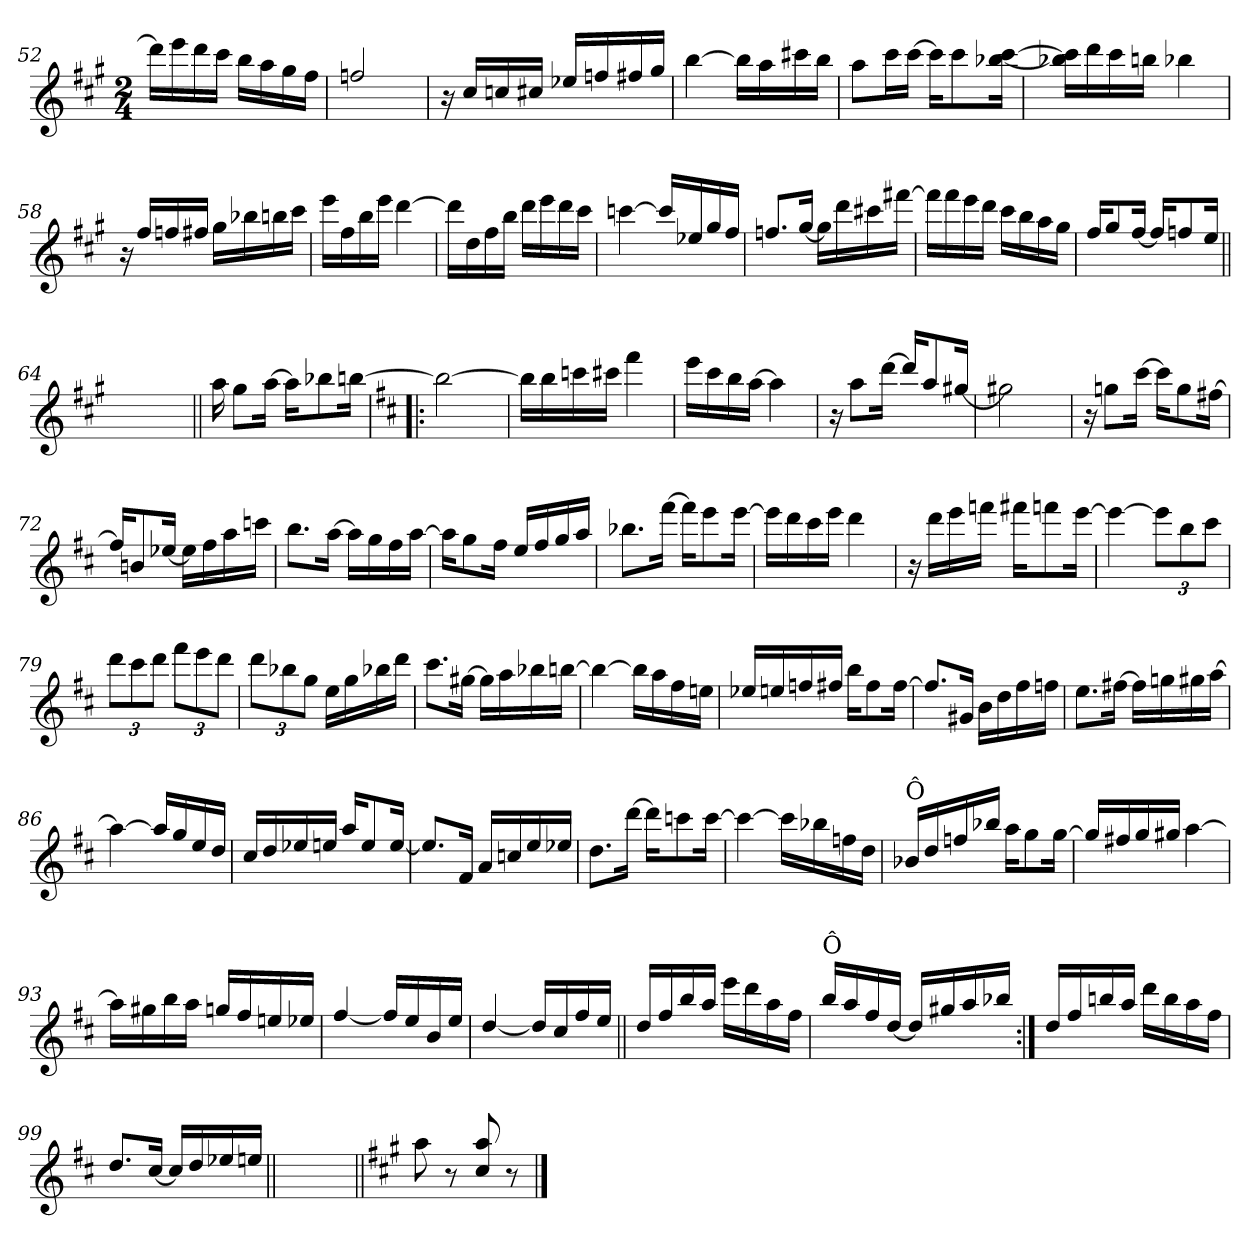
**kern
*part1
*staff1
!!LO:PB:g=z
*clefG2
*k[f#c#g#]
*A:
*M2/4
=52
16ddd\LL]
16eee\
16ddd\
16ccc#\JJ
16bb\LL
16aa\
16gg#\
16ff#\JJ
=53
2ffn/
=54
16r
16cc#/LL
16ccn/
16cc#X/JJ
16ee-X/LL
16ffn/
16ff#X/
16gg#/JJ
=55
[4bb\
16bb\LL]
16aa\
16ccc#X\
16bb\JJ
=56
8aa\L
16ccc#\L
[16ccc#\JJ
16ccc#\KL]
8ccc#\
[16bb-X\ [16ccc#\Jk
!!LO:LB:g=z
=57
16bb-X\] 16ccc#\]LL
16ddd\
16ccc#\
16bbn\JJ
4bb-X\
=58
16r
16ff#/LL
16ffn/
16ff#X/JJ
16gg#\LL
16bb-X\
16bbn\
16ccc#\JJ
=59
16eee\LL
16ff#\
16bb\
16eee\JJ
[4ddd\
=60
16ddd\LL]
16dd\
16ff#\
16bb\JJ
16ddd\LL
16eee\
16ddd\
16ccc#\JJ
=61
[4cccn\
16ccc/LL]
16ee-X/
16gg#/
16ff#/JJ
!!LO:LB:g=z
=62
8.ffn/L
[16gg#/Jk
16gg#\LL]
16ddd\
16ccc#X\
[16fff#X\JJ
=63
16fff#\LL]
16fff#\
16eee\
16ddd\JJ
16ccc#\LL
16bb\
16aa\
16gg#\JJ
=64
16ff#/KL
8gg#/
[16ff#/Jk
16ff#/KL]
8ffn/
16ee/Jk
=64X641||
2ryy
!!LO:LB:g=z
=65||
16aa\
8gg#\L
[16aa\Jk
16aa\KL]
8bb-X\
[16bbn\Jk
=66!|:
*k[f#c#]
*D:
2bb\_
=67
16bb\LL]
16bb\
16cccn\
16ccc#X\JJ
4fff#\
=68
16eee\LL
16ccc#\
16bb\
[16aa\JJ
4aa\]
=69
16r
8aa\L
[16ddd\Jk
16ddd/KL]
8aa/
[16gg#X/Jk
=70
2gg#X\]
!!LO:LB:g=z
=71
16r
8ggn\L
[16ccc#\Jk
16ccc#\KL]
8gg\
[16ff#X\Jk
=72
16ff#/KL]
8bn/
[16ee-X/Jk
16ee-\LL]
16ff#\
16aa\
16cccn\JJ
=73
8.bb\L
[16aa\Jk
16aa\LL]
16gg\
16ff#\
[16aa\JJ
=74
16aa\KL]
8gg\
16ff#\Jk
16ee/LL
16ff#/
16gg/
16aa/JJ
=75
8.bb-X\L
[16fff#\Jk
16fff#\KL]
8eee\
[16eee\Jk
!!LO:LB:g=z
=76
16eee\LL]
16ddd\
16ccc#\
16eee\JJ
4ddd\
=77
16r
16ddd\LL
16eee\
16fffn\JJ
16fff#X\KL
8fffn\
[16eee\Jk
=78
4eee\_
12eee\L]
12bb\
12ccc#\J
=79
12ddd\L
12ccc#\
12ddd\J
12fff#\L
12eee\
12ddd\J
=80
12ddd\L
12bb-X\
12gg\J
16ee\LL
16gg\
16bb-X\
16ddd\JJ
!!LO:LB:g=z
=81
8.ccc#\L
[16gg#X\Jk
16gg#\LL]
16aa\
16bb-X\
[16bbn\JJ
=82
4bb\_
16bb\LL]
16aa\
16ff#\
16een\JJ
=83
16ee-X/LL
16een/
16ffn/
16ff#X/JJ
16bb\KL
8ff#\
[16ff#\Jk
=84
8.ff#/L]
16g#X/Jk
16b\LL
16dd\
16ff#\
16ffn\JJ
=85
8.ee\L
[16ff#X\Jk
16ff#\LL]
16ggn\
16gg#X\
[16aa\JJ
!!LO:LB:g=z
=86
4aa\_
16aa/LL]
16gg/
16ee/
16dd/JJ
=87
16cc#/LL
16dd/
16ee-X/
16een/JJ
16aa/KL
8ee/
[16ee/Jk
=88
8.ee/L]
16f#/Jk
16a/LL
16ccn/
16ee/
16ee-X/JJ
=89
8.dd\L
[16ddd\Jk
16ddd\KL]
8cccn\
[16ccc\Jk
=90
4cccn\_
16ccc\LL]
16bb-X\
16ffn\
16dd\JJ
!!LO:LB:g=z
=91
!LO:TX:a:t=Ô
16b-X/LL
16dd/
16ffn/
16bb-X/JJ
16aa\KL
8gg\
[16gg\Jk
=92
16gg/LL]
16ff#X/
16gg/
16gg#X/JJ
[4aa\
=93
16aa\LL]
16gg#X\
16bb\
16aa\JJ
16ggn/LL
16ff#/
16een/
16ee-X/JJ
=94
[4ff#/
16ff#/LL]
16ee/
16b/
16ee/JJ
=95
[4dd/
16dd/LL]
16cc#/
16ff#/
16ee/JJ
!!LO:LB:g=z
=96||
16dd/LL
16ff#/
16bb/
16aa/JJ
16eee\LL
16ddd\
16aa\
16ff#\JJ
=97
!LO:TX:a:t=Ô
16bb/LL
16aa/
16ff#/
[16dd/JJ
16dd/LL]
16gg#X/
16aa/
16bb-X/JJ
=98:|!
16dd/LL
16ff#/
16bbn/
16aa/JJ
16ddd\LL
16bb\
16aa\
16ff#\JJ
=99
8.dd/L
[16cc#/Jk
16cc#/LL]
16dd/
16ee-X/
16een/JJ
=99X992||
2ryy
=100||
*k[f#c#g#]
*A:
8aa\
8r
8cc#/ 8aa/
8r
==
*-
